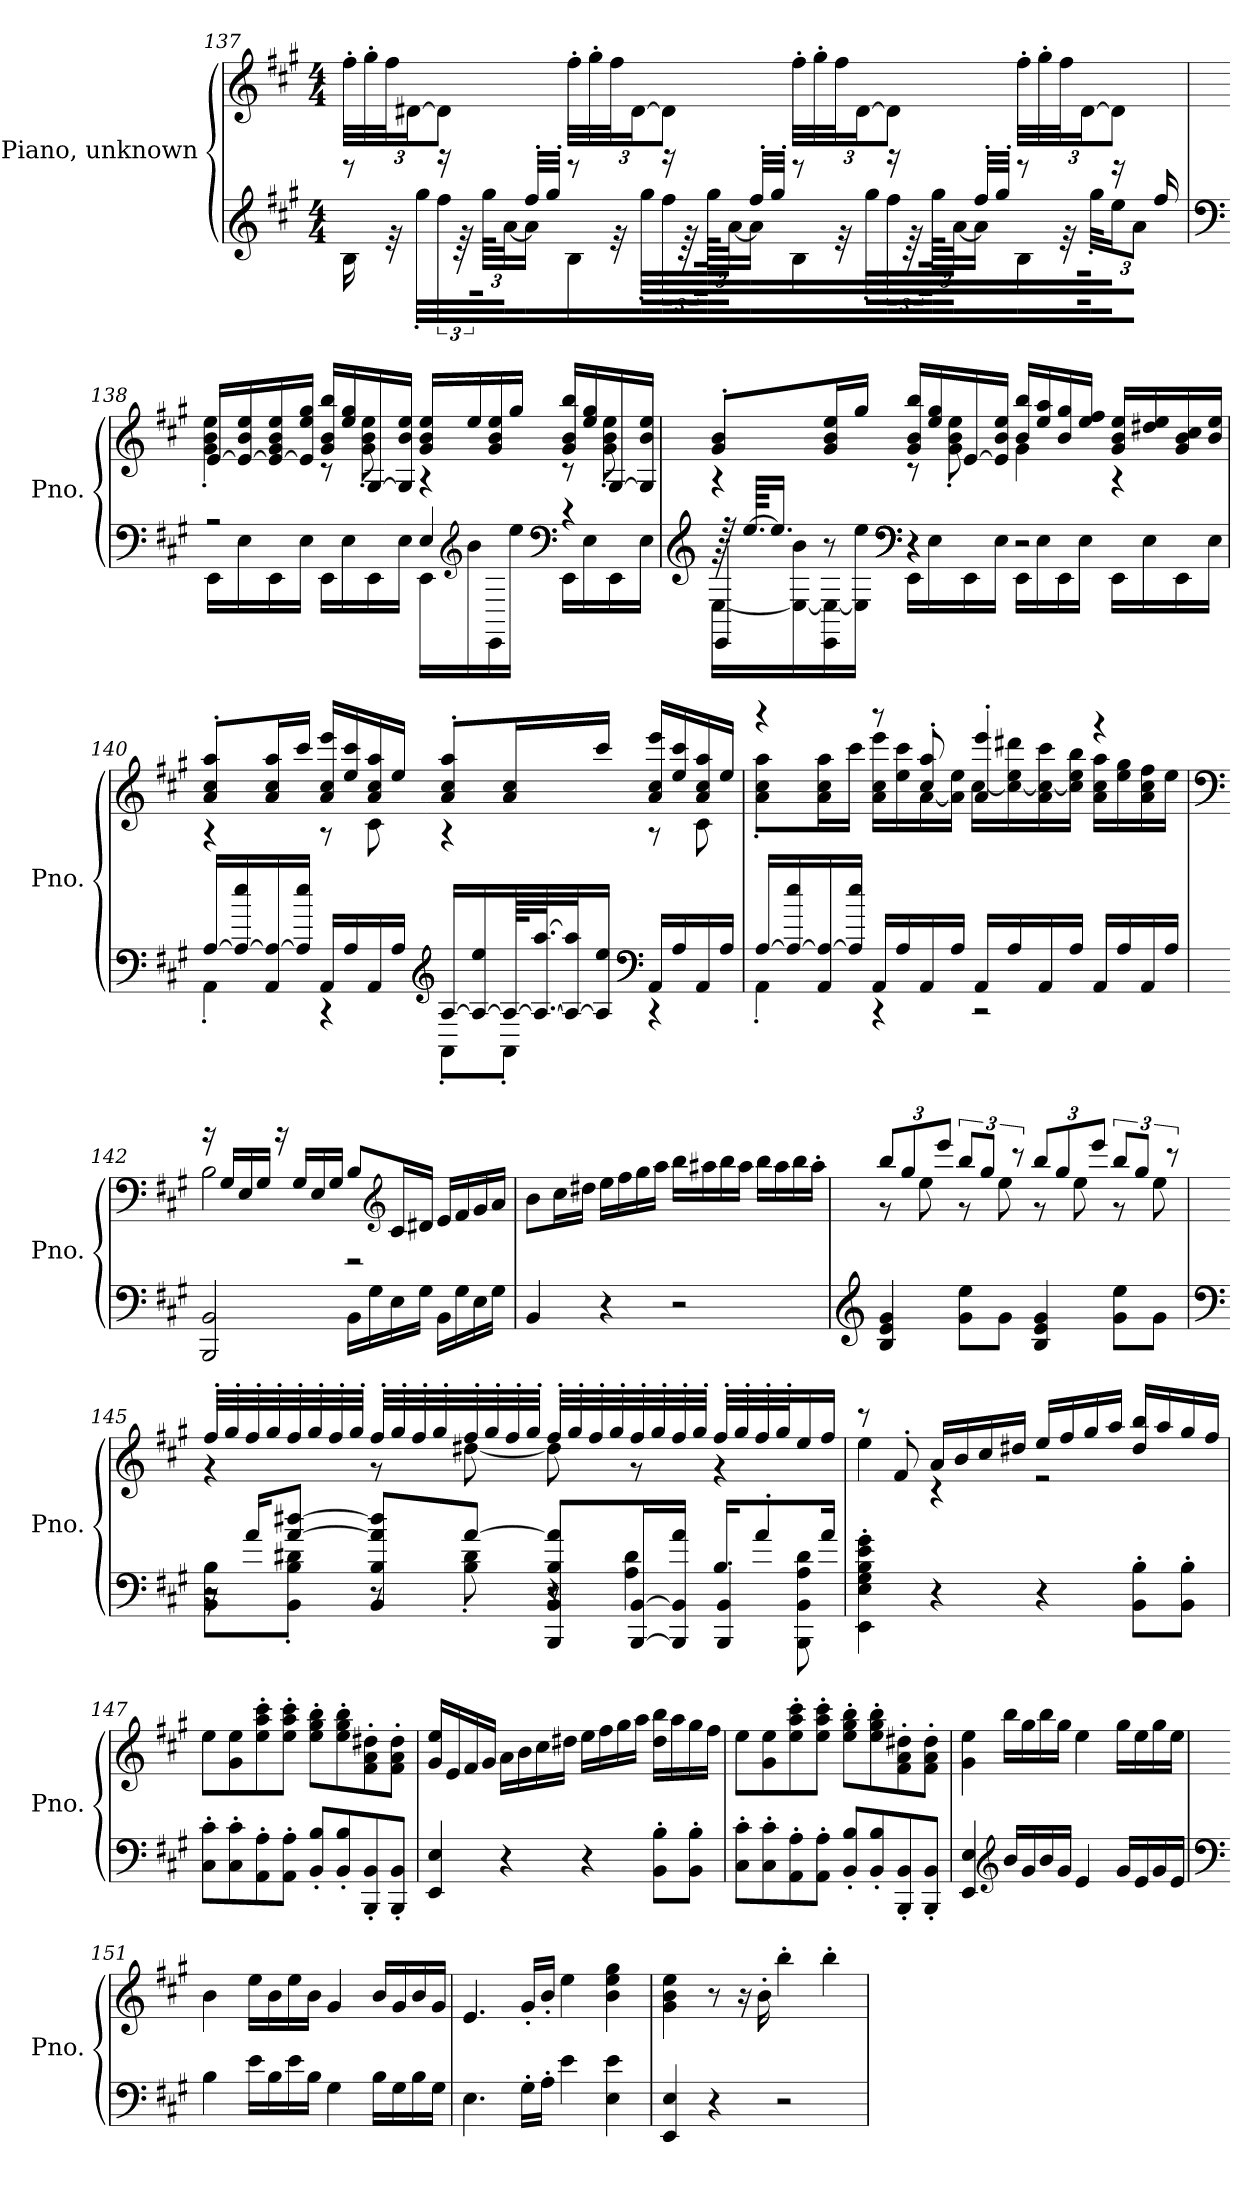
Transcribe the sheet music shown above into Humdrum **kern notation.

**kern	**kern
*part1	*part1
*staff2	*staff1
*I"Piano, unknown	*
*I'Pno.	*
!!LO:LB:g=z
*clefG2	*clefG2
*k[f#c#g#]	*k[f#c#g#]
*M4/4	*M4/4
=137	=137
*^	*
8r	16B\	32ff#'\LLL
.	.	32gg#'\
*	*	*Xbrackettup
.	32r	48ff#\J
.	.	[24d#X\J
.	32gg#'\LLL	.
16r	48ff#\JJJ	8d#\J]
.	96r	.
.	96gg#\KLLL	.
.	[48a\J	.
32ff#'/LLL	16a\JJ]	.
32gg#'/JJJ	.	.
8r	16B\	32ff#'\LLL
.	.	32gg#'\
.	32r	48ff#\J
.	.	[24d#\J
.	32gg#'\LLL	.
16r	48ff#\JJJ	8d#\J]
.	96r	.
.	96gg#\KLLL	.
.	[48a\J	.
32ff#'/LLL	16a\JJ]	.
32gg#'/JJJ	.	.
8r	16B\	32ff#'\LLL
.	.	32gg#'\
.	32r	48ff#\J
.	.	[24d#\J
.	32gg#'\LLL	.
16r	48ff#\JJJ	8d#\J]
.	96r	.
.	96gg#\KLLL	.
.	[48a\J	.
32ff#'/LLL	16a\JJ]	.
32gg#'/JJJ	.	.
8r	16B\	32ff#'\LLL
.	.	32gg#'\
.	32r	48ff#\J
.	.	[24d#\J
.	32gg#'\KLL	.
*	*Xbrackettup	*
16r	24ee\J	8d#\J]
.	12a\J	.
16ff#/	.	.
!!LO:PB:g=z
=138	=138	=138
*clefF4	*	*
*	*	*^
2r	16EE\LL	[16e/LL	4g#\' 4b\' 4ee\'
.	16E\	16e/_ 16b/ 16ee/	.
.	16EE\	16e/_ 16g#/ 16b/ 16ee/	.
.	16E\JJ	16e/] 16ee/ 16gg#/JJ	.
.	16EE\LL	16g#/ 16b/ 16bb/LL	8r
.	16E\	16ee/ 16gg#/	.
.	16EE\	[16G#/	8g#\' 8b\' 8ee\'
.	16E\JJ	16G#/] 16b/ 16ee/JJ	.
4E/	16EE\LL	16g#/ 16b/ 16ee/LL	4r
*clefG2	*	*	*
.	16b\	16ee/	.
.	16EE\	16g#/ 16b/ 16ee/	.
.	16ee\JJ	16gg#/JJ	.
*clefF4	*	*	*
4r	16EE\LL	16g#/ 16b/ 16bb/LL	8r
.	16E\	16ee/ 16gg#/	.
.	16EE\	[16G#/	8g#\' 8b\' 8ee\'
.	16E\JJ	16G#/] 16b/ 16ee/JJ	.
*v	*v	*	*
!!LO:LB:g=z	!!
=139	=139	=139
*clefG2	*	*
*^	*	*
*	*^	*	*
128r	[16E\LL	4EE'/	8g#/' 8b/'L	4r
[64.ee/KKLL	.	.	.	.
16.ee/JJ]	.	.	.	.
.	16E\_ 16b\	.	.	.
8r	16EE\ 16E\_	.	16g#/ 16b/ 16ee/L	.
.	16E\] 16ee\JJ	.	16gg#/JJ	.
*clefF4	*	*	*	*
4r	16EE\LL	4r	16g#/ 16b/ 16bb/LL	8r
.	16E\	.	16ee/ 16gg#/	.
.	16EE\	.	[16e/	8g#\' 8b\' 8ee\'
.	16E\JJ	.	16e/] 16b/ 16ee/JJ	.
2r	16EE\LL	2r	16b/ 16bb/LL	4g#\
.	16E\	.	16ee/ 16aa/	.
.	16EE\	.	16b/ 16gg#/	.
.	16E\JJ	.	16ee/ 16ff#/JJ	.
.	16EE\LL	.	16g#/ 16b/ 16ee/LL	4r
.	16E\	.	16dd#X/ 16ee/	.
.	16EE\	.	16g#/ 16b/ 16cc#/	.
.	16E\JJ	.	16b/ 16ee/JJ	.
*	*v	*v	*	*
!!LO:LB:g=z	!!
=140	=140	=140	=140
[16A/LL	4AA'\	8a/' 8cc#/' 8aa/'L	4r
16A/_ 16ee/	.	.	.
16AA/ 16A/_	.	16a/ 16cc#/ 16aa/L	.
16A/] 16ee/JJ	.	16ccc#/JJ	.
16AA/LL	4r	16a/ 16cc#/ 16eee/LL	8r
16A/	.	16ee/ 16ccc#/	.
16AA/	.	16a/ 16cc#/ 16aa/	8c#\
16A/JJ	.	16ee/JJ	.
*clefG2	*	*	*
[16A/LL	8AA'\L	8a/' 8cc#/' 8aa/'L	4r
16A/_ 16ee/	.	.	.
128A/KLL_	8AA'\J	16a/ 16cc#/L	.
64.A/_ [64.aa/J	.	.	.
32A/_ 32aa/]J	.	.	.
16A/] 16ee/JJ	.	16ccc#/JJ	.
*clefF4	*	*	*
16AA/LL	4r	16a/ 16cc#/ 16eee/LL	8r
16A/	.	16ee/ 16ccc#/	.
16AA/	.	16a/ 16cc#/ 16aa/	8c#\
16A/JJ	.	16ee/JJ	.
!!LO:LB:g=z	!!
=141	=141	=141	=141
[16A/LL	4AA'\	4r	8a\' 8cc#\' 8aa\'L
16A/_ 16ee/	.	.	.
16AA/ 16A/_	.	.	16a\ 16cc#\ 16aa\L
16A/] 16ee/JJ	.	.	16ccc#\JJ
16AA/LL	4r	8r	16a\ 16cc#\ 16eee\LL
16A/	.	.	16ee\ 16ccc#\
16AA/	.	8cc#/' 8aa/'	[16a\
16A/JJ	.	.	16a\] 16ee\JJ
16AA/LL	2r	4a/' 4eee/'	[16cc#\LL
16A/	.	.	16cc#\_ 16ee\ 16ddd#X\
16AA/	.	.	16a\ 16cc#\_ 16ccc#\
16A/JJ	.	.	16cc#\] 16ee\ 16bb\JJ
16AA/LL	.	4r	16a\ 16cc#\ 16aa\LL
16A/	.	.	16ee\ 16gg#\
16AA/	.	.	16a\ 16cc#\ 16ff#\
16A/JJ	.	.	16ee\JJ
*v	*v	*	*
=142	=142	=142
*	*clefF4	*
2BBB/ 2BB/	16r	2B\
.	16G#/LL	.
.	16E/	.
.	16G#/JJ	.
.	16r	.
.	16G#/LL	.
.	16E/	.
.	16G#/JJ	.
16BB\LL	8B/L	2r
16G#\	.	.
*	*clefG2	*
16E\	16c#/L	.
16G#\JJ	16d#X/JJ	.
16BB\LL	16e/LL	.
16G#\	16f#/	.
16E\	16g#/	.
16G#\JJ	16a/JJ	.
*	*v	*v
!!LO:LB:g=z
=143	=143
4BB/	8b\L
.	16cc#\L
.	16dd#X\JJ
4r	16ee\LL
.	16ff#\
.	16gg#\
.	16aa\JJ
2r	16bb\LL
.	16aa#X\
.	16bb\
.	16aa#\JJ
.	16bb\LL
.	16aa#\
.	16bb\
.	16aa#'\JJ
=144	=144
*clefG2	*
*	*^
4B/ 4e/ 4g#/	12bb/L	8r
.	12gg#/	.
.	.	8ee\
.	12eee/J	.
*	*brackettup	*
8g#\ 8ee\L	12bb/L	8r
.	12gg#/J	.
8g#\J	.	8ee\
.	12r	.
*	*Xbrackettup	*
4B/ 4e/ 4g#/	12bb/L	8r
.	12gg#/	.
.	.	8ee\
.	12eee/J	.
*	*brackettup	*
8g#\ 8ee\L	12bb/L	8r
.	12gg#/J	.
8g#\J	.	8ee\
.	12r	.
!!LO:LB:g=z	!!
=145	=145	=145
*clefF4	*	*
*^	*	*
*	*^	*	*
16r	8BB\ 8B\L	2r	32ff#'/LLL	4r
.	.	.	32gg#'/	.
16a/KL	.	.	32ff#'/	.
.	.	.	32gg#'/	.
[8a/ [8dd#X/J	8BB\' 8B\' 8d#X\'J	.	32ff#'/	.
.	.	.	32gg#'/	.
.	.	.	32ff#'/	.
.	.	.	32gg#'/JJJ	.
8BB/ 8B/ 8a/] 8dd#/]L	8r	.	32ff#'/LLL	8r
.	.	.	32gg#'/	.
.	.	.	32ff#'/	.
.	.	.	32gg#'/	.
[8a/J	8B\' 8d#\'	.	32ff#'/	[8dd#X\
.	.	.	32gg#'/	.
.	.	.	32ff#'/	.
.	.	.	32gg#'/JJJ	.
8BBB/ 8BB/ 8B/ 8a/]L	8r	4r	32ff#'/LLL	8dd#\]
.	.	.	32gg#'/	.
.	.	.	32ff#'/	.
.	.	.	32gg#'/	.
[16BBB/ [16BB/L	4A\ 4d#\	.	32ff#'/	8r
.	.	.	32gg#'/	.
16BBB/] 16BB/] 16a/JJ	.	.	32ff#'/	.
.	.	.	32gg#'/JJJ	.
16B/KL	.	4BBB/' 4BB/'	32ff#'/LLL	4r
.	.	.	32gg#'/	.
8a'/	.	.	32ff#'/	.
.	.	.	32gg#'/J	.
.	8BBB\ 8BB\ 8A\ 8d#\	.	16ee/	.
16a/Jk	.	.	16ff#/JJ	.
*v	*v	*v	*	*
!!LO:PB:g=z	!!
=146	=146	=146
4EE\' 4E\' 4G#\' 4B\' 4e\' 4g#\'	8r	4ee\
.	8f#'/	.
4r	16a/LL	4r
.	16b/	.
.	16cc#/	.
.	16dd#X/JJ	.
4r	16ee/LL	2r
.	16ff#/	.
.	16gg#/	.
.	16aa/JJ	.
8BB\' 8B\'L	16dd#/ 16bb/LL	.
.	16aa/	.
8BB\' 8B\'J	16gg#/	.
.	16ff#/JJ	.
*	*v	*v
=147	=147
8C#\' 8c#\'L	8ee\L
8C#\' 8c#\'	8g#\ 8ee\
8AA\' 8A\'	8ee\' 8aa\' 8ccc#\'
8AA\' 8A\'J	8ee\' 8aa\' 8ccc#\'J
8BB/' 8B/'L	8ee\' 8gg#\' 8bb\'L
8BB/' 8B/'	8ee\' 8gg#\' 8bb\'
8BBB/' 8BB/'	8f#\' 8a\' 8dd#X\'
8BBB/' 8BB/'J	8f#\' 8a\' 8dd#\'J
!!LO:LB:g=z
=148	=148
4EE/ 4E/	16g#/ 16ee/LL
.	16e/
.	16f#/
.	16g#/JJ
4r	16a\LL
.	16b\
.	16cc#\
.	16dd#X\JJ
4r	16ee\LL
.	16ff#\
.	16gg#\
.	16aa\JJ
8BB\' 8B\'L	16dd#\ 16bb\LL
.	16aa\
8BB\' 8B\'J	16gg#\
.	16ff#\JJ
=149	=149
8C#\' 8c#\'L	8ee\L
8C#\' 8c#\'	8g#\ 8ee\
8AA\' 8A\'	8ee\' 8aa\' 8ccc#\'
8AA\' 8A\'J	8ee\' 8aa\' 8ccc#\'J
8BB/' 8B/'L	8ee\' 8gg#\' 8bb\'L
8BB/' 8B/'	8ee\' 8gg#\' 8bb\'
8BBB/' 8BB/'	8f#\' 8a\' 8dd#X\'
8BBB/' 8BB/'J	8f#\' 8a\' 8dd#\'J
=150	=150
4EE/ 4E/	4g#\ 4ee\
*clefG2	*
16b/LL	16bb\LL
16g#/	16gg#\
16b/	16bb\
16g#/JJ	16gg#\JJ
4e/	4ee\
16g#/LL	16gg#\LL
16e/	16ee\
16g#/	16gg#\
16e/JJ	16ee\JJ
!!LO:LB:g=z
=151	=151
*clefF4	*
4B\	4b\
16e\LL	16ee\LL
16B\	16b\
16e\	16ee\
16B\JJ	16b\JJ
4G#\	4g#/
16B\LL	16b/LL
16G#\	16g#/
16B\	16b/
16G#\JJ	16g#/JJ
=152	=152
4.E\	4.e/
16G#'\LL	16g#'/LL
16A'\JJ	16b'/JJ
4e\	4ee\
4E\ 4e\	4b\ 4ee\ 4gg#\
=153	=153
4EE/ 4E/	4g#\ 4b\ 4ee\
4r	8r
.	16r
.	16b'\
2r	4bb'\
.	4bb'\
=	=
*-	*-
